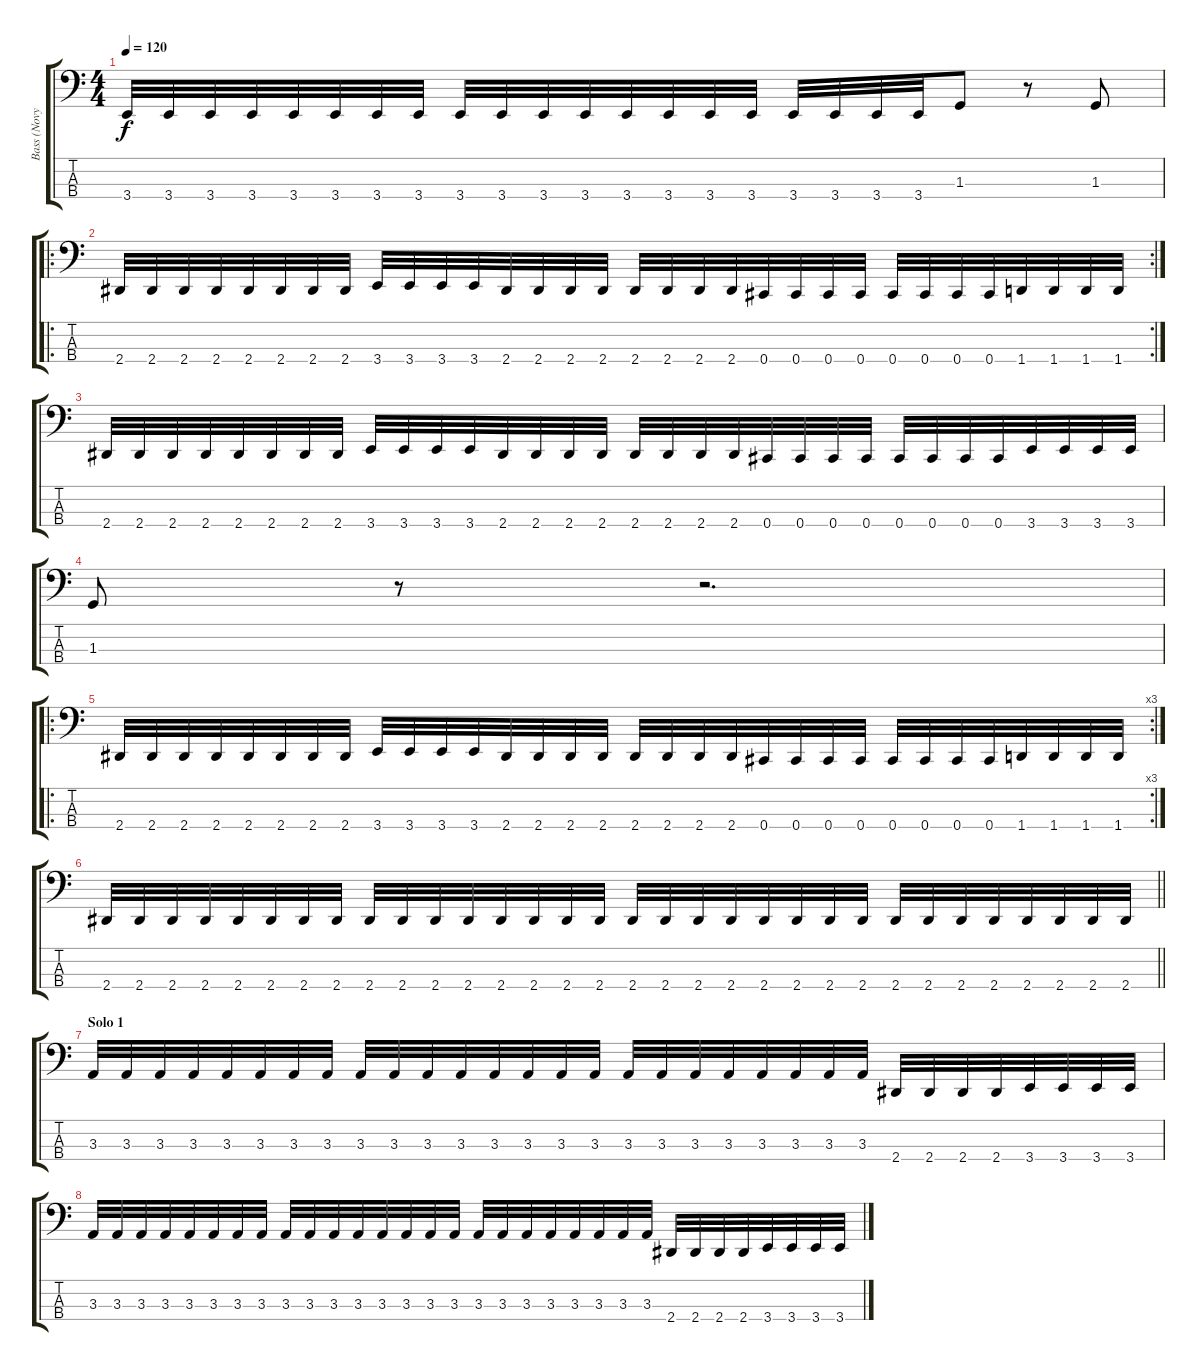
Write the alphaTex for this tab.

\track ("Bass (Novy)" "Bass (Novy") {instrument electricbasspick}
\staff {score tabs}
\tuning (E2 B1 Gb1 Db1) {hide}
\ts (4 4)
\tempo 120
\clef f4
\ks c
3.4.32{dy f} 3.4.32 3.4.32 3.4.32 3.4.32 3.4.32 3.4.32 3.4.32 3.4.32 3.4.32 3.4.32 3.4.32 3.4.32 3.4.32 3.4.32 3.4.32 3.4.32 3.4.32 3.4.32 3.4.32 1.3.8 r.8 1.3.8 |
\ro
\rc 2
2.4.32 2.4.32 2.4.32 2.4.32 2.4.32 2.4.32 2.4.32 2.4.32 3.4.32 3.4.32 3.4.32 3.4.32 2.4.32 2.4.32 2.4.32 2.4.32 2.4.32 2.4.32 2.4.32 2.4.32 0.4.32 0.4.32 0.4.32 0.4.32 0.4.32 0.4.32 0.4.32 0.4.32 1.4.32 1.4.32 1.4.32 1.4.32 |
2.4.32 2.4.32 2.4.32 2.4.32 2.4.32 2.4.32 2.4.32 2.4.32 3.4.32 3.4.32 3.4.32 3.4.32 2.4.32 2.4.32 2.4.32 2.4.32 2.4.32 2.4.32 2.4.32 2.4.32 0.4.32 0.4.32 0.4.32 0.4.32 0.4.32 0.4.32 0.4.32 0.4.32 3.4.32 3.4.32 3.4.32 3.4.32 |
1.3.8 r.8 r.2{d} |
\ro
\rc 3
2.4.32 2.4.32 2.4.32 2.4.32 2.4.32 2.4.32 2.4.32 2.4.32 3.4.32 3.4.32 3.4.32 3.4.32 2.4.32 2.4.32 2.4.32 2.4.32 2.4.32 2.4.32 2.4.32 2.4.32 0.4.32 0.4.32 0.4.32 0.4.32 0.4.32 0.4.32 0.4.32 0.4.32 1.4.32 1.4.32 1.4.32 1.4.32 |
\barLineRight lightlight
2.4.32 2.4.32 2.4.32 2.4.32 2.4.32 2.4.32 2.4.32 2.4.32 2.4.32 2.4.32 2.4.32 2.4.32 2.4.32 2.4.32 2.4.32 2.4.32 2.4.32 2.4.32 2.4.32 2.4.32 2.4.32 2.4.32 2.4.32 2.4.32 2.4.32 2.4.32 2.4.32 2.4.32 2.4.32 2.4.32 2.4.32 2.4.32 |
\section ("" "Solo 1")
3.3.32 3.3.32 3.3.32 3.3.32 3.3.32 3.3.32 3.3.32 3.3.32 3.3.32 3.3.32 3.3.32 3.3.32 3.3.32 3.3.32 3.3.32 3.3.32 3.3.32 3.3.32 3.3.32 3.3.32 3.3.32 3.3.32 3.3.32 3.3.32 2.4.32 2.4.32 2.4.32 2.4.32 3.4.32 3.4.32 3.4.32 3.4.32 |
3.3.32 3.3.32 3.3.32 3.3.32 3.3.32 3.3.32 3.3.32 3.3.32 3.3.32 3.3.32 3.3.32 3.3.32 3.3.32 3.3.32 3.3.32 3.3.32 3.3.32 3.3.32 3.3.32 3.3.32 3.3.32 3.3.32 3.3.32 3.3.32 2.4.32 2.4.32 2.4.32 2.4.32 3.4.32 3.4.32 3.4.32 3.4.32
